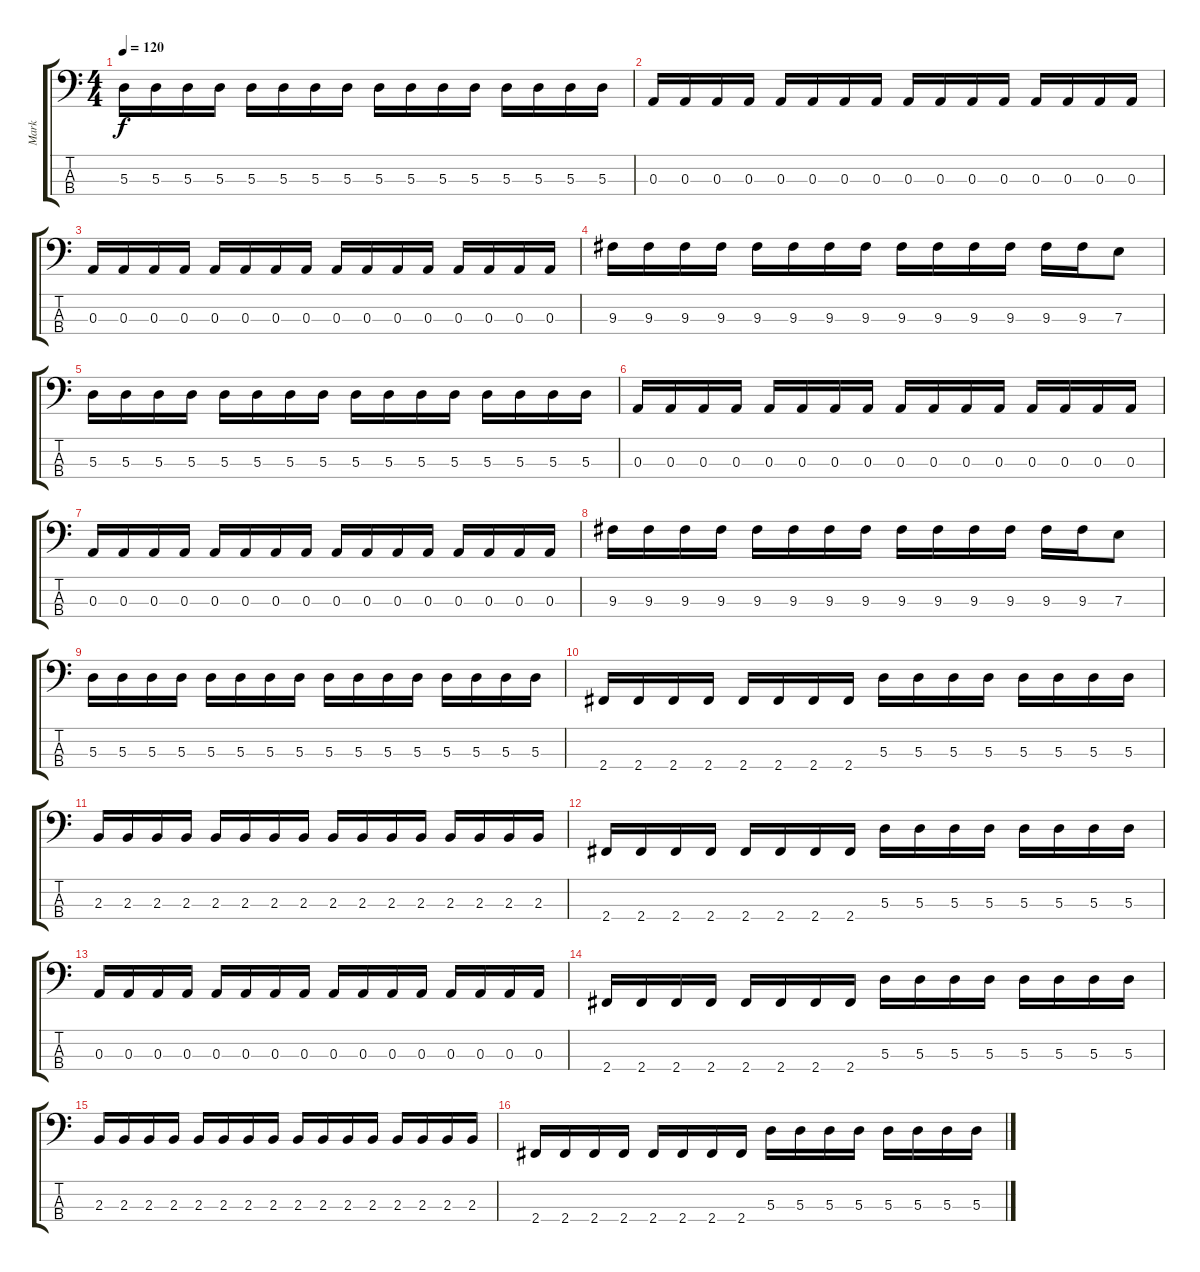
\track ("Mark" "Mark") {instrument electricbassfinger}
\staff {score tabs}
\tuning (G2 D2 A1 E1) {hide}
\ts (4 4)
\tempo 120
\clef f4
\ks c
5.3.16{dy f} 5.3.16 5.3.16 5.3.16 5.3.16 5.3.16 5.3.16 5.3.16 5.3.16 5.3.16 5.3.16 5.3.16 5.3.16 5.3.16 5.3.16 5.3.16 |
0.3.16 0.3.16 0.3.16 0.3.16 0.3.16 0.3.16 0.3.16 0.3.16 0.3.16 0.3.16 0.3.16 0.3.16 0.3.16 0.3.16 0.3.16 0.3.16 |
0.3.16 0.3.16 0.3.16 0.3.16 0.3.16 0.3.16 0.3.16 0.3.16 0.3.16 0.3.16 0.3.16 0.3.16 0.3.16 0.3.16 0.3.16 0.3.16 |
9.3.16 9.3.16 9.3.16 9.3.16 9.3.16 9.3.16 9.3.16 9.3.16 9.3.16 9.3.16 9.3.16 9.3.16 9.3.16 9.3.16 7.3.8 |
5.3.16 5.3.16 5.3.16 5.3.16 5.3.16 5.3.16 5.3.16 5.3.16 5.3.16 5.3.16 5.3.16 5.3.16 5.3.16 5.3.16 5.3.16 5.3.16 |
0.3.16 0.3.16 0.3.16 0.3.16 0.3.16 0.3.16 0.3.16 0.3.16 0.3.16 0.3.16 0.3.16 0.3.16 0.3.16 0.3.16 0.3.16 0.3.16 |
0.3.16 0.3.16 0.3.16 0.3.16 0.3.16 0.3.16 0.3.16 0.3.16 0.3.16 0.3.16 0.3.16 0.3.16 0.3.16 0.3.16 0.3.16 0.3.16 |
9.3.16 9.3.16 9.3.16 9.3.16 9.3.16 9.3.16 9.3.16 9.3.16 9.3.16 9.3.16 9.3.16 9.3.16 9.3.16 9.3.16 7.3.8 |
5.3.16 5.3.16 5.3.16 5.3.16 5.3.16 5.3.16 5.3.16 5.3.16 5.3.16 5.3.16 5.3.16 5.3.16 5.3.16 5.3.16 5.3.16 5.3.16 |
2.4.16 2.4.16 2.4.16 2.4.16 2.4.16 2.4.16 2.4.16 2.4.16 5.3.16 5.3.16 5.3.16 5.3.16 5.3.16 5.3.16 5.3.16 5.3.16 |
2.3.16 2.3.16 2.3.16 2.3.16 2.3.16 2.3.16 2.3.16 2.3.16 2.3.16 2.3.16 2.3.16 2.3.16 2.3.16 2.3.16 2.3.16 2.3.16 |
2.4.16 2.4.16 2.4.16 2.4.16 2.4.16 2.4.16 2.4.16 2.4.16 5.3.16 5.3.16 5.3.16 5.3.16 5.3.16 5.3.16 5.3.16 5.3.16 |
0.3.16 0.3.16 0.3.16 0.3.16 0.3.16 0.3.16 0.3.16 0.3.16 0.3.16 0.3.16 0.3.16 0.3.16 0.3.16 0.3.16 0.3.16 0.3.16 |
2.4.16 2.4.16 2.4.16 2.4.16 2.4.16 2.4.16 2.4.16 2.4.16 5.3.16 5.3.16 5.3.16 5.3.16 5.3.16 5.3.16 5.3.16 5.3.16 |
2.3.16 2.3.16 2.3.16 2.3.16 2.3.16 2.3.16 2.3.16 2.3.16 2.3.16 2.3.16 2.3.16 2.3.16 2.3.16 2.3.16 2.3.16 2.3.16 |
2.4.16 2.4.16 2.4.16 2.4.16 2.4.16 2.4.16 2.4.16 2.4.16 5.3.16 5.3.16 5.3.16 5.3.16 5.3.16 5.3.16 5.3.16 5.3.16
